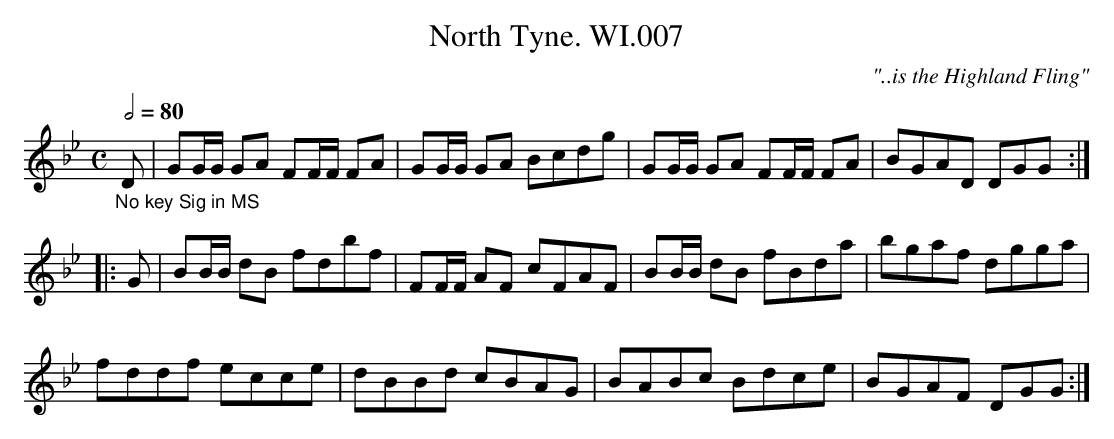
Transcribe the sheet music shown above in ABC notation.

X:1
T:North Tyne. WI.007
M:C
L:1/8
Q:1/2=80
C:"..is the Highland Fling"
K:Bb
"_No key Sig in MS"D|GG/G/ GA FF/F/ FA|GG/G/ GA Bcdg|\
GG/G/ GA FF/F/ FA|BGAD DGG:|
|:G|BB/B/ dB fdbf|FF/F/ AF cFAF|\
BB/B/ dB fBda|bgaf dgga|
fddf ecce|dBBd cBAG|\
BABc Bdce|BGAF DGG:|
